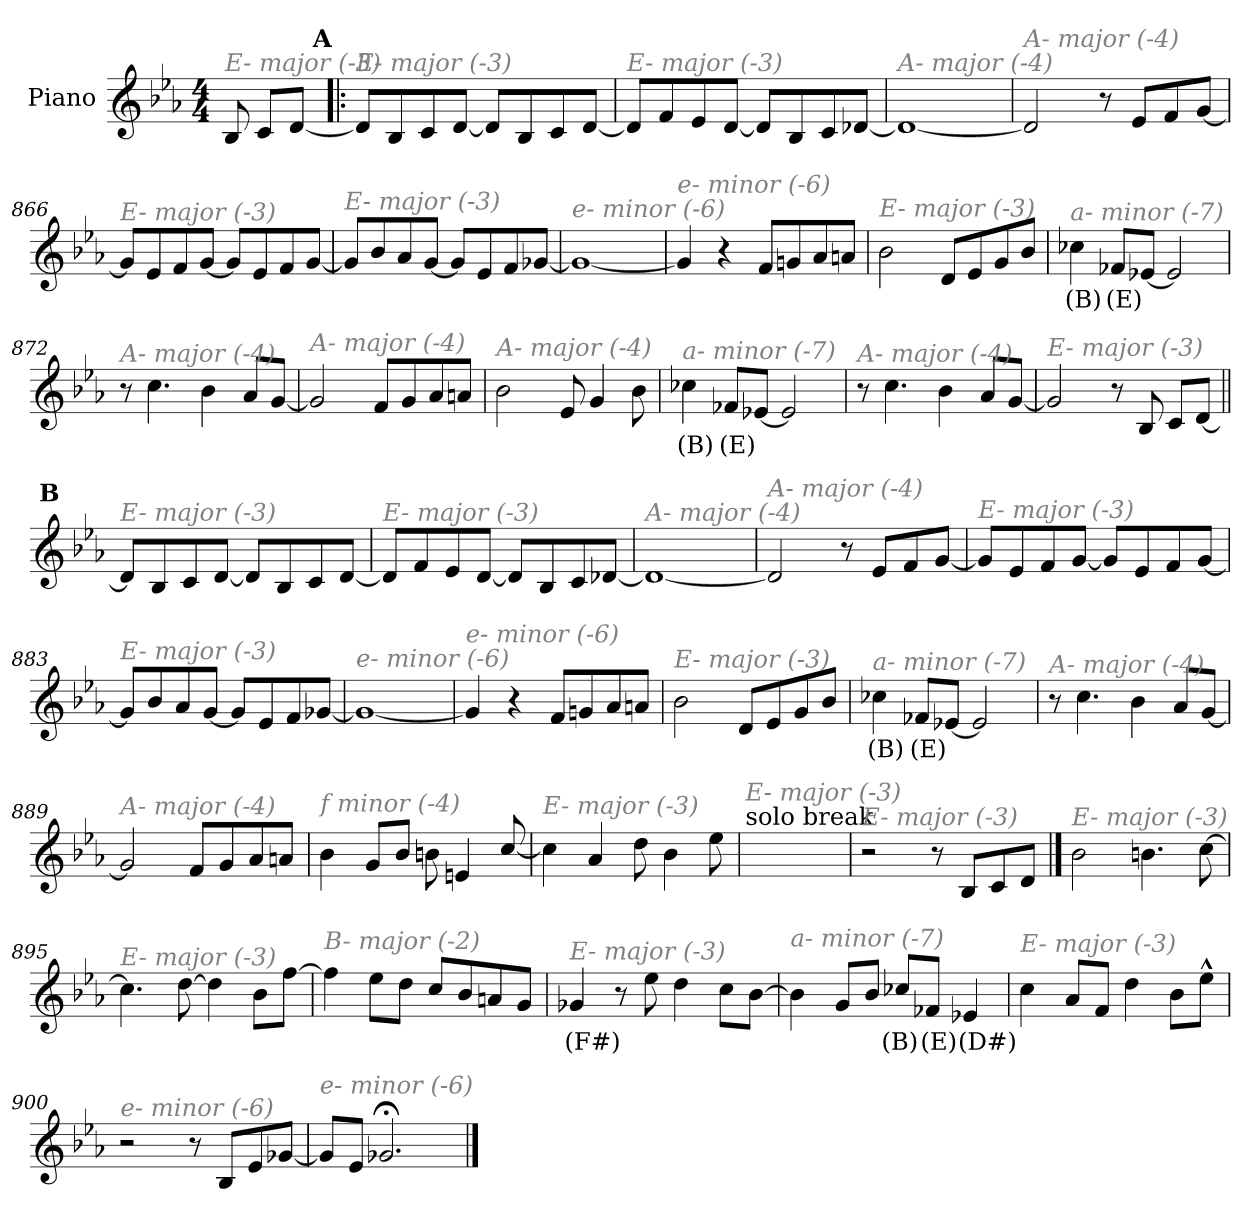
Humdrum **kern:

**kern	**text
*part1	*part1
*staff1	*staff1
*I"Piano	*
*I'Pno.	*
*clefG2	*
*k[b-e-a-]	*
*M4/4	*
*MM178	*
=1	=1
!LO:TX:i:color=#808080:t=E- major (-3)	!
8B-/	.
8c/L	.
[8d/J	.
!!LO:REH:place=s1:a:enc=none:fs=14:t=A
=862!|:	=862!|:
!LO:TX:i:color=#808080:t=E- major (-3)	!
8d/L]	.
8B-/	.
8c/	.
[8d/J	.
8d/L]	.
8B-/	.
8c/	.
[8d/J	.
=863	=863
!LO:TX:i:color=#808080:t=E- major (-3)	!
8d/L]	.
8f/	.
8e-/	.
[8d/J	.
8d/L]	.
8B-/	.
8c/	.
[8d-X/J	.
=864	=864
!LO:TX:i:color=#808080:t=A- major (-4)	!
1d-_	.
=865	=865
!LO:TX:i:color=#808080:t=A- major (-4)	!
2d-/]	.
8r	.
8e-/L	.
8f/	.
[8g/J	.
!!LO:LB:g=z
=866	=866
!LO:TX:i:color=#808080:t=E- major (-3)	!
8g/L]	.
8e-/	.
8f/	.
[8g/J	.
8g/L]	.
8e-/	.
8f/	.
[8g/J	.
=867	=867
!LO:TX:i:color=#808080:t=E- major (-3)	!
8g/L]	.
8b-/	.
8a-/	.
[8g/J	.
8g/L]	.
8e-/	.
8f/	.
[8g-X/J	.
=868	=868
!LO:TX:i:color=#808080:t=e- minor (-6)	!
1g-_	.
=869	=869
!LO:TX:i:color=#808080:t=e- minor (-6)	!
4g-/]	.
4r	.
8f/L	.
8gn/	.
8a-/	.
8an/J	.
!!LO:LB:g=z
=870	=870
!LO:TX:i:color=#808080:t=E- major (-3)	!
2b-\	.
8d/L	.
8e-/	.
8g/	.
8b-/J	.
=871	=871
!LO:TX:i:color=#808080:t=a- minor (-7)	!
4cc-Xi\	(B)
8f-Xi/L	(E)
[8e-X/J	.
2e-/]	.
=872	=872
!LO:TX:i:color=#808080:t=A- major (-4)	!
8r	.
4.cc\	.
4b-\	.
8a-/L	.
[8g/J	.
=873	=873
!LO:TX:i:color=#808080:t=A- major (-4)	!
2g/]	.
8f/L	.
8g/	.
8a-/	.
8an/J	.
!!LO:LB:g=z
=874	=874
!LO:TX:i:color=#808080:t=A- major (-4)	!
2b-\	.
8e-/	.
4g/	.
8b-\	.
=875	=875
!LO:TX:i:color=#808080:t=a- minor (-7)	!
4cc-Xi\	(B)
8f-Xi/L	(E)
[8e-X/J	.
2e-/]	.
=876	=876
!LO:TX:i:color=#808080:t=A- major (-4)	!
8r	.
4.cc\	.
4b-\	.
8a-/L	.
[8g/J	.
=877	=877
!LO:TX:i:color=#808080:t=E- major (-3)	!
2g/]	.
8r	.
8B-/	.
8c/L	.
[8d/J	.
!!LO:LB:g=z
!!LO:REH:place=s1:a:enc=none:fs=14:t=B
=878||	=878||
!LO:TX:i:color=#808080:t=E- major (-3)	!
8d/L]	.
8B-/	.
8c/	.
[8d/J	.
8d/L]	.
8B-/	.
8c/	.
[8d/J	.
=879	=879
!LO:TX:i:color=#808080:t=E- major (-3)	!
8d/L]	.
8f/	.
8e-/	.
[8d/J	.
8d/L]	.
8B-/	.
8c/	.
[8d-X/J	.
=880	=880
!LO:TX:i:color=#808080:t=A- major (-4)	!
1d-_	.
=881	=881
!LO:TX:i:color=#808080:t=A- major (-4)	!
2d-/]	.
8r	.
8e-/L	.
8f/	.
[8g/J	.
!!LO:LB:g=z
=882	=882
!LO:TX:i:color=#808080:t=E- major (-3)	!
8g/L]	.
8e-/	.
8f/	.
[8g/J	.
8g/L]	.
8e-/	.
8f/	.
[8g/J	.
=883	=883
!LO:TX:i:color=#808080:t=E- major (-3)	!
8g/L]	.
8b-/	.
8a-/	.
[8g/J	.
8g/L]	.
8e-/	.
8f/	.
[8g-X/J	.
=884	=884
!LO:TX:i:color=#808080:t=e- minor (-6)	!
1g-_	.
=885	=885
!LO:TX:i:color=#808080:t=e- minor (-6)	!
4g-/]	.
4r	.
8f/L	.
8gn/	.
8a-/	.
8an/J	.
!!LO:LB:g=z
=886	=886
!LO:TX:i:color=#808080:t=E- major (-3)	!
2b-\	.
8d/L	.
8e-/	.
8g/	.
8b-/J	.
=887	=887
!LO:TX:i:color=#808080:t=a- minor (-7)	!
4cc-Xi\	(B)
8f-Xi/L	(E)
[8e-X/J	.
2e-/]	.
=888	=888
!LO:TX:i:color=#808080:t=A- major (-4)	!
8r	.
4.cc\	.
4b-\	.
8a-/L	.
[8g/J	.
=889	=889
!LO:TX:i:color=#808080:t=A- major (-4)	!
2g/]	.
8f/L	.
8g/	.
8a-/	.
8an/J	.
!!LO:LB:g=z
=890	=890
!LO:TX:i:color=#808080:t=f minor (-4)	!
4b-\	.
8g/L	.
8b-/J	.
8bn\	.
4en/	.
[8cc/	.
=891	=891
!LO:TX:i:color=#808080:t=E- major (-3)	!
4cc\]	.
4a-/	.
8dd\	.
4b-\	.
8ee-\	.
=892	=892
!LO:TX:a:t=solo break	!
!LO:TX:i:color=#808080:t=E- major (-3)	!
1ryy	.
=893	=893
!LO:TX:i:color=#808080:t=E- major (-3)	!
2r	.
8r	.
8B-/L	.
8c/	.
8d/J	.
!!LO:LB:g=z
==894	==894
!LO:TX:i:color=#808080:t=E- major (-3)	!
2b-\	.
4.bn\	.
[8cc\	.
=895	=895
!LO:TX:i:color=#808080:t=E- major (-3)	!
4.cc\]	.
[8dd\	.
4dd\]	.
8b-\L	.
[8ff\J	.
=896	=896
!LO:TX:i:color=#808080:t=B- major (-2)	!
4ff\]	.
8ee-\L	.
8dd\J	.
8cc/L	.
8b-/	.
8an/	.
8g/J	.
=897	=897
!LO:TX:i:color=#808080:t=E- major (-3)	!
4g-Xi/	(F#)
8r	.
8ee-\	.
4dd\	.
8cc\L	.
[8b-\J	.
!!LO:LB:g=z
=898	=898
!LO:TX:i:color=#808080:t=a- minor (-7)	!
4b-\]	.
8g/L	.
8b-/J	.
8cc-Xi/L	(B)
8f-Xi/J	(E)
4e-Xi/	(D#)
=899	=899
!LO:TX:i:color=#808080:t=E- major (-3)	!
4cc\	.
8a-/L	.
8f/J	.
4dd\	.
8b-\L	.
8ee-^^\J	.
=900	=900
!LO:TX:i:color=#808080:t=e- minor (-6)	!
2r	.
8r	.
8B-/L	.
8e-/	.
[8g-X/J	.
=901	=901
!LO:TX:i:color=#808080:t=e- minor (-6)	!
8g-/L]	.
8e-/J	.
2.g-X;</	.
==	==
*-	*-
